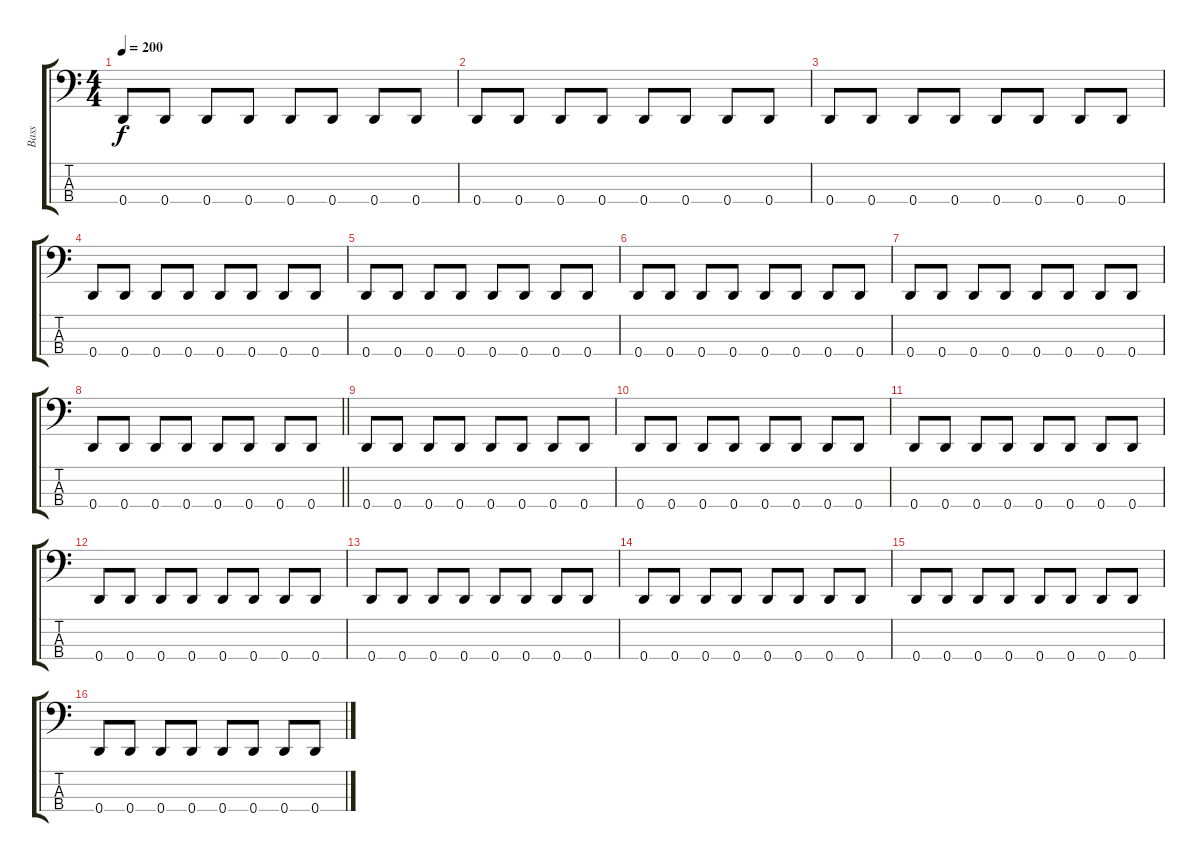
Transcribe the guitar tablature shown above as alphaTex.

\track ("Bass" "Bass") {instrument electricbassfinger}
\staff {score tabs}
\tuning (F2 C2 G1 D1) {hide}
\ts (4 4)
\tempo 200
\clef f4
\ks c
0.4.8{dy f} 0.4.8 0.4.8 0.4.8 0.4.8 0.4.8 0.4.8 0.4.8 |
0.4.8 0.4.8 0.4.8 0.4.8 0.4.8 0.4.8 0.4.8 0.4.8 |
0.4.8 0.4.8 0.4.8 0.4.8 0.4.8 0.4.8 0.4.8 0.4.8 |
0.4.8 0.4.8 0.4.8 0.4.8 0.4.8 0.4.8 0.4.8 0.4.8 |
0.4.8 0.4.8 0.4.8 0.4.8 0.4.8 0.4.8 0.4.8 0.4.8 |
0.4.8 0.4.8 0.4.8 0.4.8 0.4.8 0.4.8 0.4.8 0.4.8 |
0.4.8 0.4.8 0.4.8 0.4.8 0.4.8 0.4.8 0.4.8 0.4.8 |
\barLineRight lightlight
0.4.8 0.4.8 0.4.8 0.4.8 0.4.8 0.4.8 0.4.8 0.4.8 |
0.4.8 0.4.8 0.4.8 0.4.8 0.4.8 0.4.8 0.4.8 0.4.8 |
0.4.8 0.4.8 0.4.8 0.4.8 0.4.8 0.4.8 0.4.8 0.4.8 |
0.4.8 0.4.8 0.4.8 0.4.8 0.4.8 0.4.8 0.4.8 0.4.8 |
0.4.8 0.4.8 0.4.8 0.4.8 0.4.8 0.4.8 0.4.8 0.4.8 |
0.4.8 0.4.8 0.4.8 0.4.8 0.4.8 0.4.8 0.4.8 0.4.8 |
0.4.8 0.4.8 0.4.8 0.4.8 0.4.8 0.4.8 0.4.8 0.4.8 |
0.4.8 0.4.8 0.4.8 0.4.8 0.4.8 0.4.8 0.4.8 0.4.8 |
0.4.8 0.4.8 0.4.8 0.4.8 0.4.8 0.4.8 0.4.8 0.4.8
